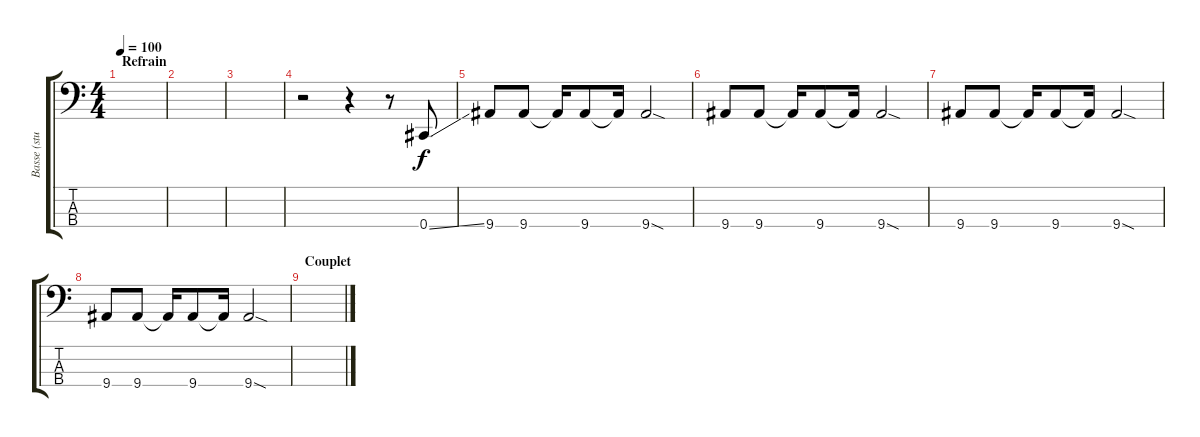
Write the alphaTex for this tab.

\track ("Basse (studio)" "Basse (stu") {instrument fretlessbass}
\staff {score tabs}
\tuning (Gb2 Db2 Ab1 Db1) {hide}
\ts (4 4)
\section ("" "Refrain")
\tempo 100
\clef f4
\ks c
|
|
|
r.2 r.4 r.8 0.4{ss}.8 |
9.4.8 9.4.8 9.4{t}.16 9.4.8 9.4{t}.16 9.4{sod}.2 |
9.4.8 9.4.8 9.4{t}.16 9.4.8 9.4{t}.16 9.4{sod}.2 |
9.4.8 9.4.8 9.4{t}.16 9.4.8 9.4{t}.16 9.4{sod}.2 |
9.4.8 9.4.8 9.4{t}.16 9.4.8 9.4{t}.16 9.4{sod}.2 |
\section ("" "Couplet")
